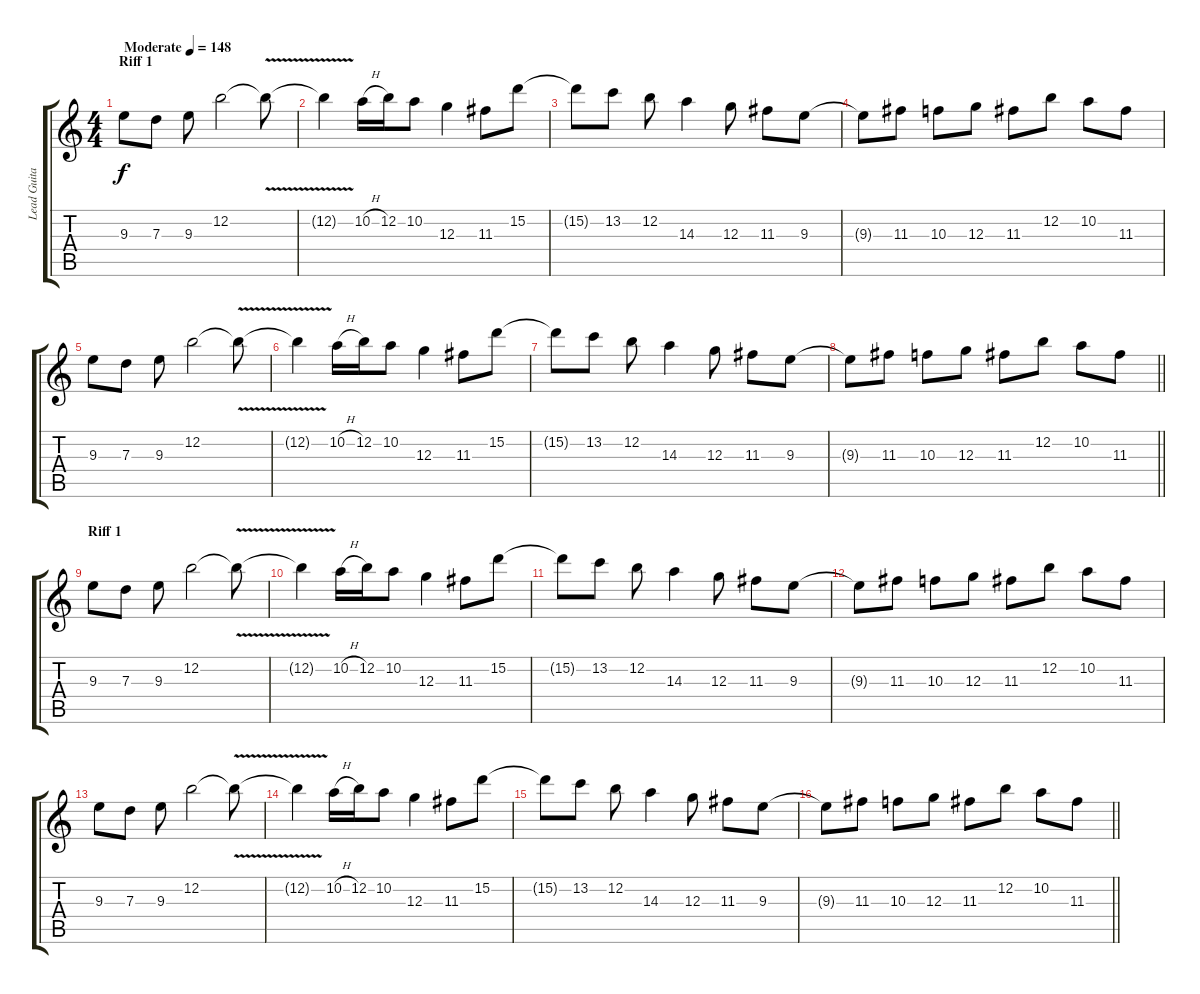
\track ("Lead Guitar" "Lead Guita") {instrument distortionguitar}
\staff {score tabs}
\tuning (E4 B3 G3 D3 A2 E2) {hide}
\ts (4 4)
\section ("" "Riff 1")
\tempo (148 "Moderate")
\clef g2
\ks c
9.3.8{dy f instrument distortionguitar} 7.3.8 9.3.8 12.2.2 12.2{v t}.8 |
12.2{t}.4 10.2{h}.16 12.2.16 10.2.8 12.3.4 11.3.8 15.2.8 |
15.2{t}.8 13.2.8 12.2.8 14.3.4 12.3.8 11.3.8 9.3.8 |
9.3{t}.8 11.3.8 10.3.8 12.3.8 11.3.8 12.2.8 10.2.8 11.3.8 |
9.3.8 7.3.8 9.3.8 12.2.2 12.2{v t}.8 |
12.2{t}.4 10.2{h}.16 12.2.16 10.2.8 12.3.4 11.3.8 15.2.8 |
15.2{t}.8 13.2.8 12.2.8 14.3.4 12.3.8 11.3.8 9.3.8 |
\barLineRight lightlight
9.3{t}.8 11.3.8 10.3.8 12.3.8 11.3.8 12.2.8 10.2.8 11.3.8 |
\section ("" "Riff 1")
9.3.8 7.3.8 9.3.8 12.2.2 12.2{v t}.8 |
12.2{t}.4 10.2{h}.16 12.2.16 10.2.8 12.3.4 11.3.8 15.2.8 |
15.2{t}.8 13.2.8 12.2.8 14.3.4 12.3.8 11.3.8 9.3.8 |
9.3{t}.8 11.3.8 10.3.8 12.3.8 11.3.8 12.2.8 10.2.8 11.3.8 |
9.3.8 7.3.8 9.3.8 12.2.2 12.2{v t}.8 |
12.2{t}.4 10.2{h}.16 12.2.16 10.2.8 12.3.4 11.3.8 15.2.8 |
15.2{t}.8 13.2.8 12.2.8 14.3.4 12.3.8 11.3.8 9.3.8 |
\barLineRight lightlight
9.3{t}.8 11.3.8 10.3.8 12.3.8 11.3.8 12.2.8 10.2.8 11.3.8
